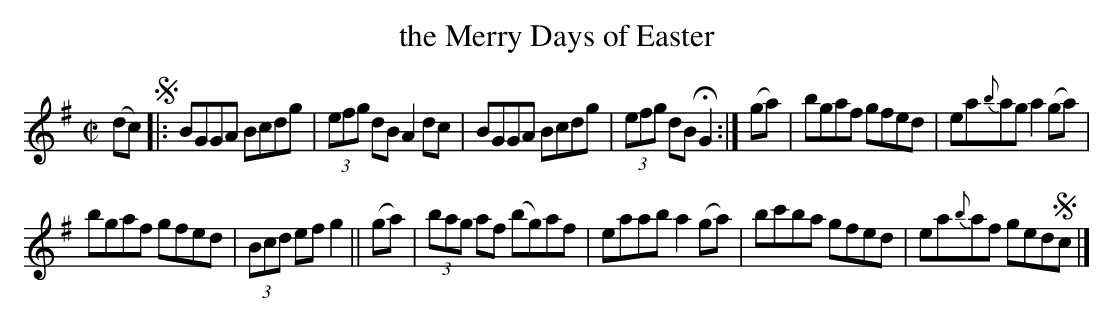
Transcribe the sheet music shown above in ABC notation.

X:1
T: the Merry Days of Easter
M: C|
L: 1/8
K: G
(dc) !segno!|: BGGA Bcdg | (3efg dB A2dc | BGGA Bcdg | (3efg dB HG2 :| (ga) | bgaf gfed | ea{b}ag a2(ga) |
bgaf gfed | (3Bcd ef g2 || (ga) | (3bag af (bg)af | eaab a2(ga) | bc'ba gfed | ea{b}af ged!segno!c |]
